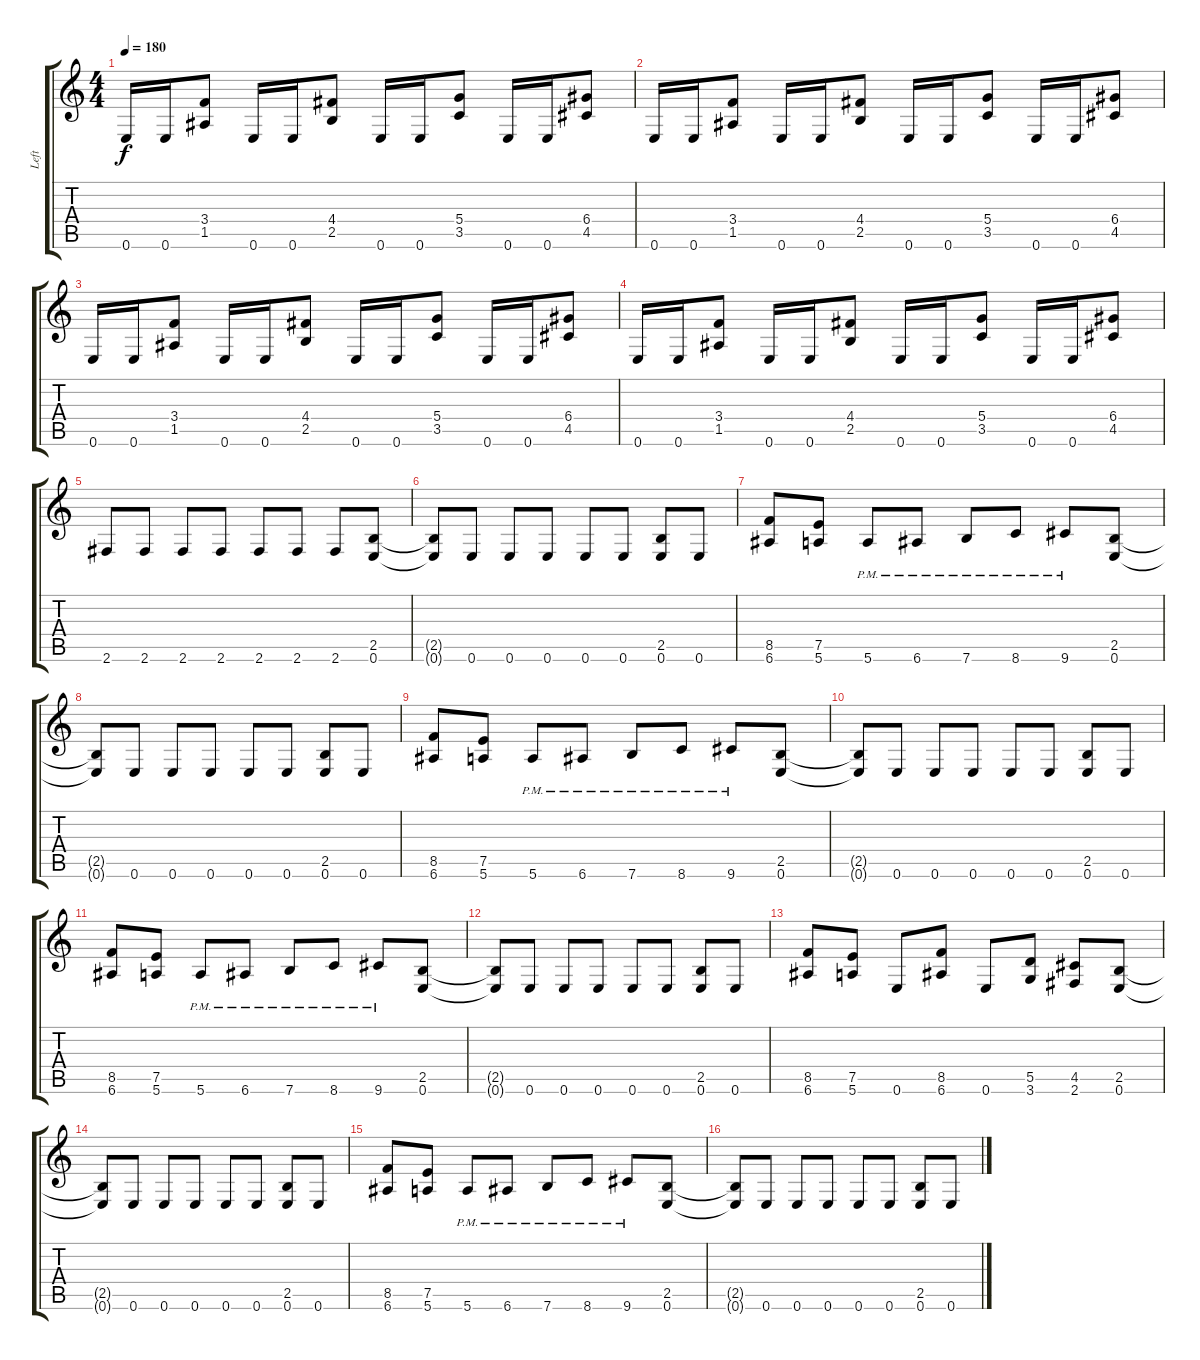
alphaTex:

\track ("Left" "Left") {instrument overdrivenguitar}
\staff {score tabs}
\tuning (E4 B3 G3 D3 A2 E2) {hide}
\ts (4 4)
\tempo 180
\clef g2
\ks c
0.6.16{dy f} 0.6.16 (3.4 1.5).8 0.6.16 0.6.16 (4.4 2.5).8 0.6.16 0.6.16 (5.4 3.5).8 0.6.16 0.6.16 (6.4 4.5).8 |
0.6.16 0.6.16 (3.4 1.5).8 0.6.16 0.6.16 (4.4 2.5).8 0.6.16 0.6.16 (5.4 3.5).8 0.6.16 0.6.16 (6.4 4.5).8 |
0.6.16 0.6.16 (3.4 1.5).8 0.6.16 0.6.16 (4.4 2.5).8 0.6.16 0.6.16 (5.4 3.5).8 0.6.16 0.6.16 (6.4 4.5).8 |
0.6.16 0.6.16 (3.4 1.5).8 0.6.16 0.6.16 (4.4 2.5).8 0.6.16 0.6.16 (5.4 3.5).8 0.6.16 0.6.16 (6.4 4.5).8 |
2.6.8 2.6.8 2.6.8 2.6.8 2.6.8 2.6.8 2.6.8 (2.5 0.6).8 |
(2.5{t} 0.6{t}).8 0.6.8 0.6.8 0.6.8 0.6.8 0.6.8 (2.5 0.6).8 0.6.8 |
(8.5 6.6).8 (7.5 5.6).8 5.6{pm}.8 6.6{pm}.8 7.6{pm}.8 8.6{pm}.8 9.6{pm}.8 (2.5 0.6).8 |
(2.5{t} 0.6{t}).8 0.6.8 0.6.8 0.6.8 0.6.8 0.6.8 (2.5 0.6).8 0.6.8 |
(8.5 6.6).8 (7.5 5.6).8 5.6{pm}.8 6.6{pm}.8 7.6{pm}.8 8.6{pm}.8 9.6{pm}.8 (2.5 0.6).8 |
(2.5{t} 0.6{t}).8 0.6.8 0.6.8 0.6.8 0.6.8 0.6.8 (2.5 0.6).8 0.6.8 |
(8.5 6.6).8 (7.5 5.6).8 5.6{pm}.8 6.6{pm}.8 7.6{pm}.8 8.6{pm}.8 9.6{pm}.8 (2.5 0.6).8 |
(2.5{t} 0.6{t}).8 0.6.8 0.6.8 0.6.8 0.6.8 0.6.8 (2.5 0.6).8 0.6.8 |
(8.5 6.6).8 (7.5 5.6).8 0.6.8 (8.5 6.6).8 0.6.8 (5.5 3.6).8 (4.5 2.6).8 (2.5 0.6).8 |
(2.5{t} 0.6{t}).8 0.6.8 0.6.8 0.6.8 0.6.8 0.6.8 (2.5 0.6).8 0.6.8 |
(8.5 6.6).8 (7.5 5.6).8 5.6{pm}.8 6.6{pm}.8 7.6{pm}.8 8.6{pm}.8 9.6{pm}.8 (2.5 0.6).8 |
(2.5{t} 0.6{t}).8 0.6.8 0.6.8 0.6.8 0.6.8 0.6.8 (2.5 0.6).8 0.6.8
